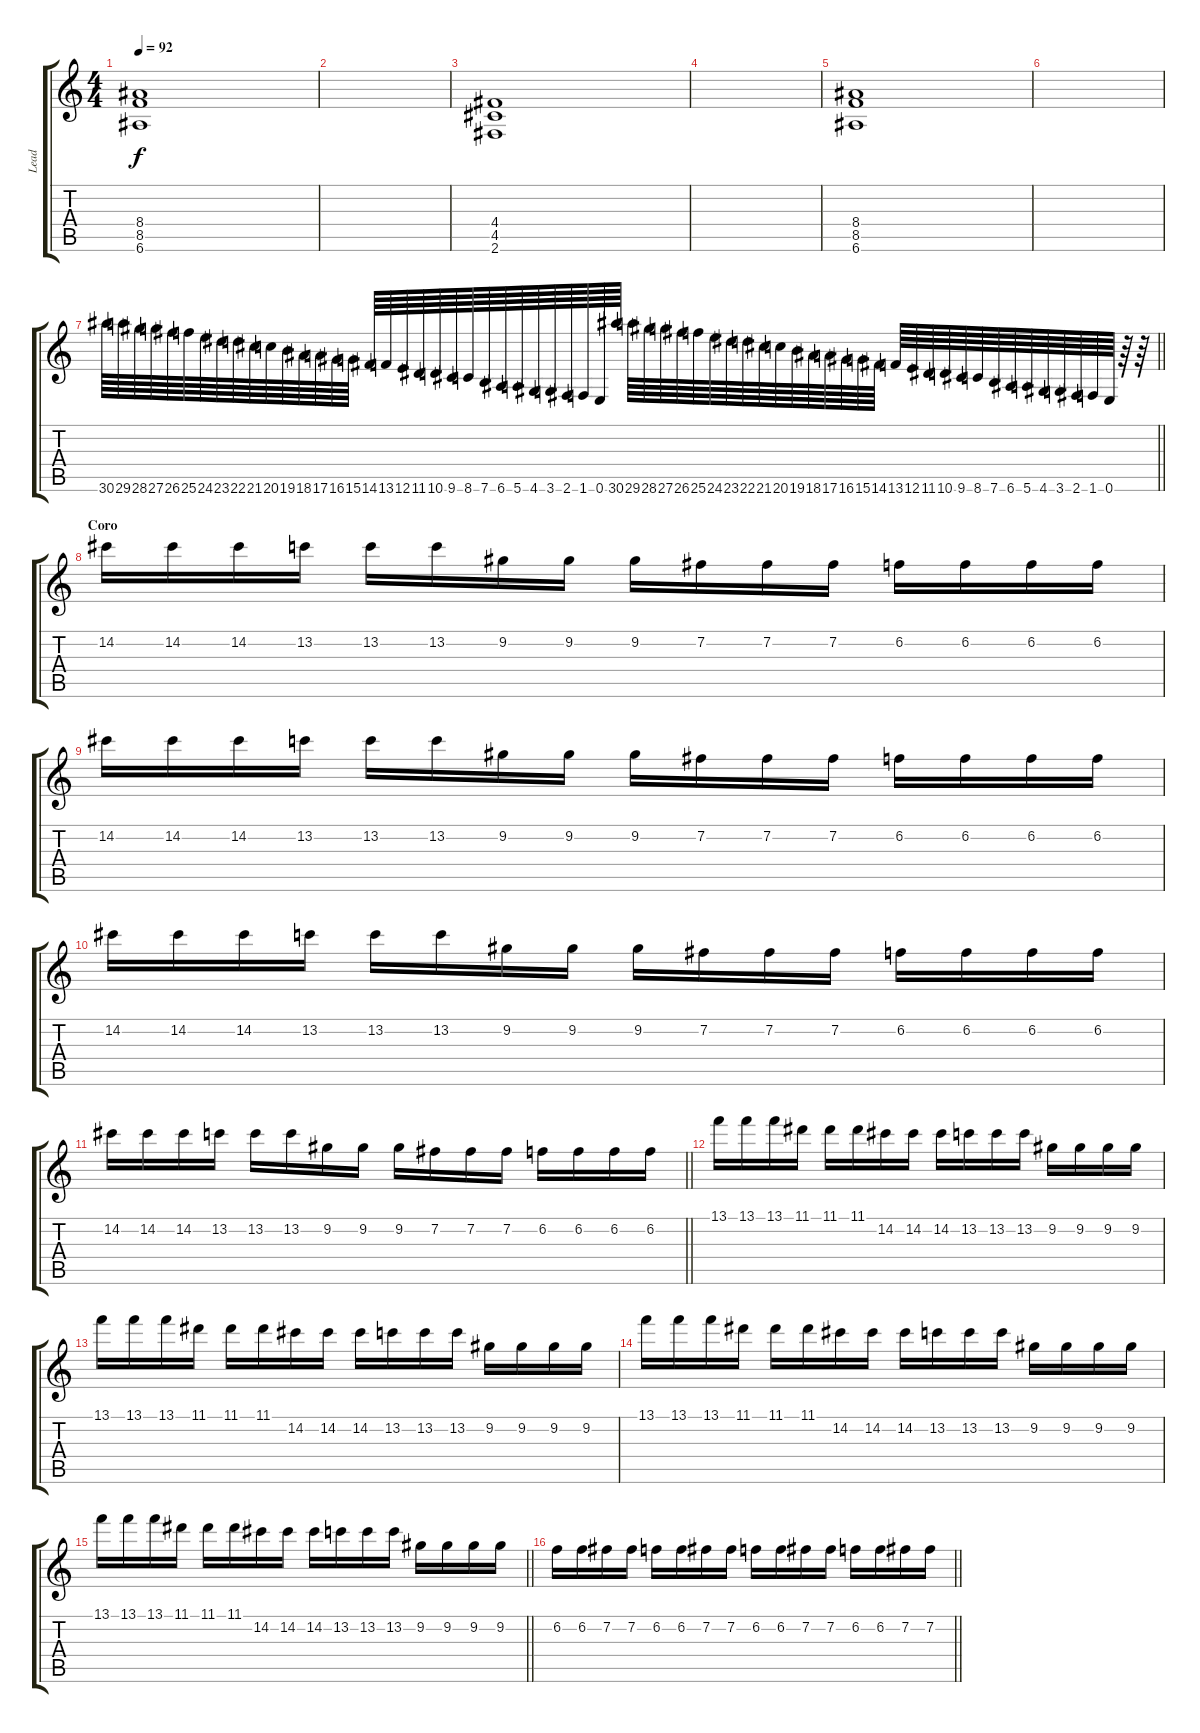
\track ("Lead" "Lead") {instrument overdrivenguitar}
\staff {score tabs}
\tuning (E4 B3 G3 D3 A2 E2) {hide}
\ts (4 4)
\tempo 92
\clef g2
\ks c
(8.4 8.5 6.6).1{dy f} |
|
(4.4 4.5 2.6).1 |
|
(8.4 8.5 6.6).1 |
|
\barLineRight lightlight
30.6.64 29.6.64 28.6.64 27.6.64 26.6.64 25.6.64 24.6.64 23.6.64 22.6.64 21.6.64 20.6.64 19.6.64 18.6.64 17.6.64 16.6.64 15.6.64 14.6.64 13.6.64 12.6.64 11.6.64 10.6.64 9.6.64 8.6.64 7.6.64 6.6.64 5.6.64 4.6.64 3.6.64 2.6.64 1.6.64 0.6.64 30.6.64 29.6.64 28.6.64 27.6.64 26.6.64 25.6.64 24.6.64 23.6.64 22.6.64 21.6.64 20.6.64 19.6.64 18.6.64 17.6.64 16.6.64 15.6.64 14.6.64 13.6.64 12.6.64 11.6.64 10.6.64 9.6.64 8.6.64 7.6.64 6.6.64 5.6.64 4.6.64 3.6.64 2.6.64 1.6.64 0.6.64 r.64 r.64 |
\section ("" "Coro")
14.2.16 14.2.16 14.2.16 13.2.16 13.2.16 13.2.16 9.2.16 9.2.16 9.2.16 7.2.16 7.2.16 7.2.16 6.2.16 6.2.16 6.2.16 6.2.16 |
14.2.16 14.2.16 14.2.16 13.2.16 13.2.16 13.2.16 9.2.16 9.2.16 9.2.16 7.2.16 7.2.16 7.2.16 6.2.16 6.2.16 6.2.16 6.2.16 |
14.2.16 14.2.16 14.2.16 13.2.16 13.2.16 13.2.16 9.2.16 9.2.16 9.2.16 7.2.16 7.2.16 7.2.16 6.2.16 6.2.16 6.2.16 6.2.16 |
\barLineRight lightlight
14.2.16 14.2.16 14.2.16 13.2.16 13.2.16 13.2.16 9.2.16 9.2.16 9.2.16 7.2.16 7.2.16 7.2.16 6.2.16 6.2.16 6.2.16 6.2.16 |
13.1.16 13.1.16 13.1.16 11.1.16 11.1.16 11.1.16 14.2.16 14.2.16 14.2.16 13.2.16 13.2.16 13.2.16 9.2.16 9.2.16 9.2.16 9.2.16 |
13.1.16 13.1.16 13.1.16 11.1.16 11.1.16 11.1.16 14.2.16 14.2.16 14.2.16 13.2.16 13.2.16 13.2.16 9.2.16 9.2.16 9.2.16 9.2.16 |
13.1.16 13.1.16 13.1.16 11.1.16 11.1.16 11.1.16 14.2.16 14.2.16 14.2.16 13.2.16 13.2.16 13.2.16 9.2.16 9.2.16 9.2.16 9.2.16 |
\barLineRight lightlight
13.1.16 13.1.16 13.1.16 11.1.16 11.1.16 11.1.16 14.2.16 14.2.16 14.2.16 13.2.16 13.2.16 13.2.16 9.2.16 9.2.16 9.2.16 9.2.16 |
\barLineRight lightlight
6.2.16 6.2.16 7.2.16 7.2.16 6.2.16 6.2.16 7.2.16 7.2.16 6.2.16 6.2.16 7.2.16 7.2.16 6.2.16 6.2.16 7.2.16 7.2.16
